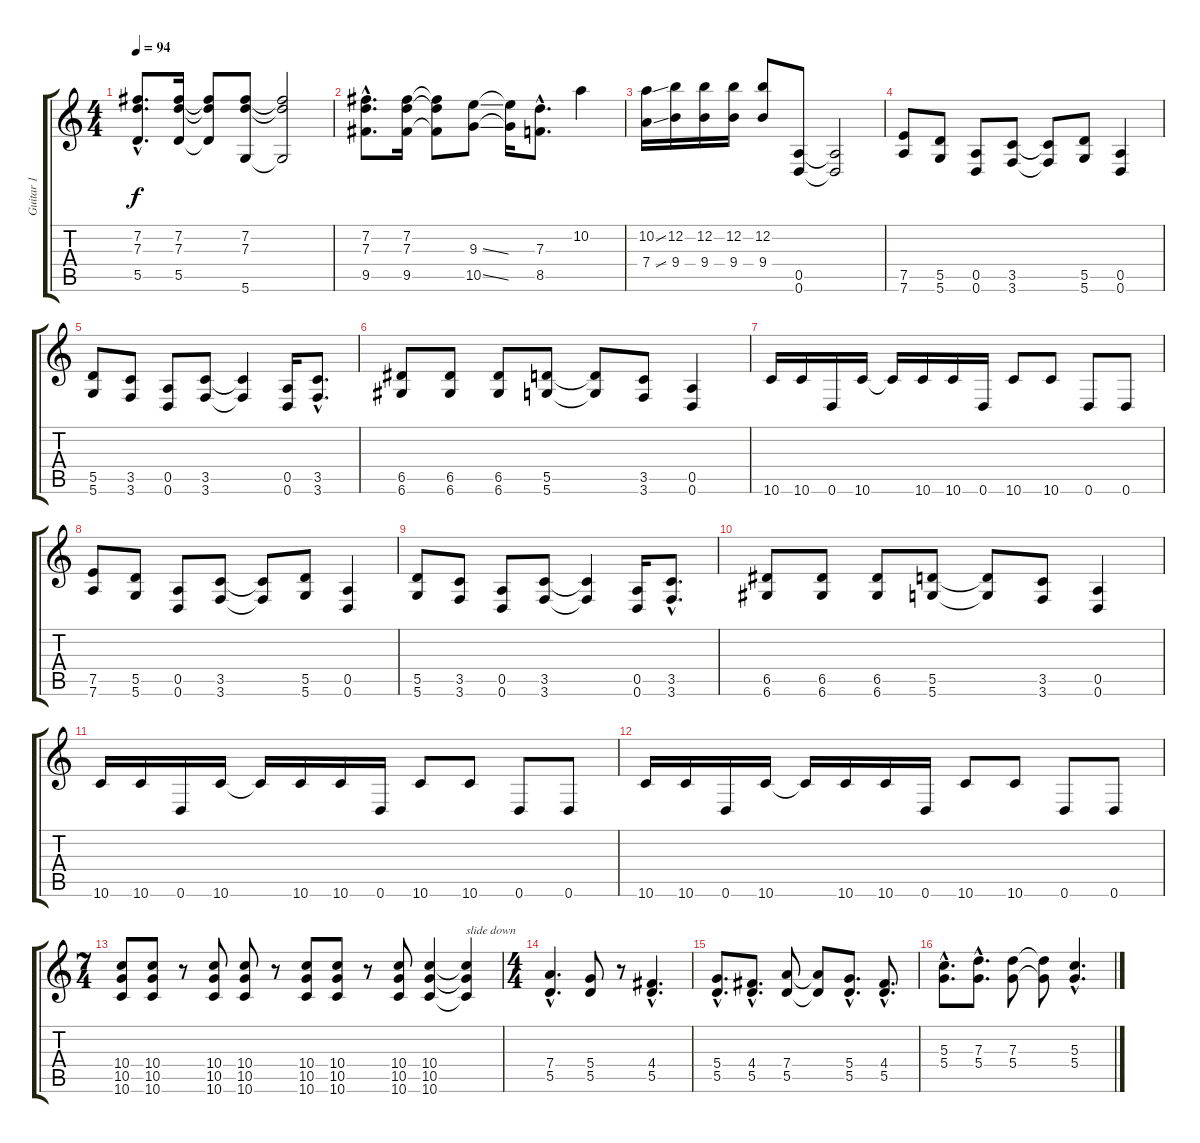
\track ("Guitar 1" "Guitar 1") {instrument overdrivenguitar}
\staff {score tabs}
\tuning (E4 B3 G3 D3 A2 D2) {hide}
\ts (4 4)
\tempo 94
\clef g2
\ks c
(7.2{hac} 7.3{hac} 5.5{hac}).8{d dy f} (7.2 7.3 5.5).16 (7.2{t} 7.3{t} 5.5{t}).8 (7.2 7.3 5.6).8 (7.2{t} 7.3{t} 5.6{t}).2 |
(7.2{hac} 7.3{hac} 9.5{hac}).8{d} (7.2 7.3 9.5).16 (7.2{t} 7.3{t} 9.5{t}).8 (9.3{ss} 10.5{ss}).8 (9.3{t} 10.5{t}).16 (7.3{hac} 8.5{hac}).8{d} 10.2.4 |
(10.2{ss} 7.4{ss}).16 (12.2 9.4).16 (12.2 9.4).16 (12.2 9.4).16 (12.2 9.4).8 (0.5 0.6).8 (0.5{t} 0.6{t}).2 |
(7.5 7.6).8 (5.5 5.6).8 (0.5 0.6).8 (3.5 3.6).8 (3.5{t} 3.6{t}).8 (5.5 5.6).8 (0.5 0.6).4 |
(5.5 5.6).8 (3.5 3.6).8 (0.5 0.6).8 (3.5 3.6).8 (3.5{t} 3.6{t}).4 (0.5 0.6).16 (3.5{hac} 3.6{hac}).8{d} |
(6.5 6.6).8 (6.5 6.6).8 (6.5 6.6).8 (5.5 5.6).8 (5.5{t} 5.6{t}).8 (3.5 3.6).8 (0.5 0.6).4 |
10.6.16 10.6.16 0.6.16 10.6.16 10.6{t}.16 10.6.16 10.6.16 0.6.16 10.6.8 10.6.8 0.6.8 0.6.8 |
(7.5 7.6).8 (5.5 5.6).8 (0.5 0.6).8 (3.5 3.6).8 (3.5{t} 3.6{t}).8 (5.5 5.6).8 (0.5 0.6).4 |
(5.5 5.6).8 (3.5 3.6).8 (0.5 0.6).8 (3.5 3.6).8 (3.5{t} 3.6{t}).4 (0.5 0.6).16 (3.5{hac} 3.6{hac}).8{d} |
(6.5 6.6).8 (6.5 6.6).8 (6.5 6.6).8 (5.5 5.6).8 (5.5{t} 5.6{t}).8 (3.5 3.6).8 (0.5 0.6).4 |
10.6.16 10.6.16 0.6.16 10.6.16 10.6{t}.16 10.6.16 10.6.16 0.6.16 10.6.8 10.6.8 0.6.8 0.6.8 |
10.6.16 10.6.16 0.6.16 10.6.16 10.6{t}.16 10.6.16 10.6.16 0.6.16 10.6.8 10.6.8 0.6.8 0.6.8 |
\ts (7 4)
(10.4 10.5 10.6).8 (10.4 10.5 10.6).8 r.8 (10.4 10.5 10.6).8 (10.4 10.5 10.6).8 r.8 (10.4 10.5 10.6).8 (10.4 10.5 10.6).8 r.8 (10.4 10.5 10.6).8 (10.4 10.5 10.6).4 (10.4{t} 10.5{t} 10.6{t}).4{txt "slide down"} |
\ts (4 4)
(7.4{hac} 5.5{hac}).4{d} (5.4 5.5).8 r.8 (4.4{hac} 5.5{hac}).4{d} |
(5.4{hac} 5.5{hac}).8{d} (4.4{hac} 5.5{hac}).8{d} (7.4 5.5).8 (7.4{t} 5.5{t}).8 (5.4{hac} 5.5{hac}).8{d} (4.4{hac} 5.5{hac}).8{d} |
(5.3{hac} 5.4{hac}).8{d} (7.3{hac} 5.4{hac}).8{d} (7.3 5.4).8 (7.3{t} 5.4{t}).8 (5.3{hac} 5.4{hac}).4{d}
